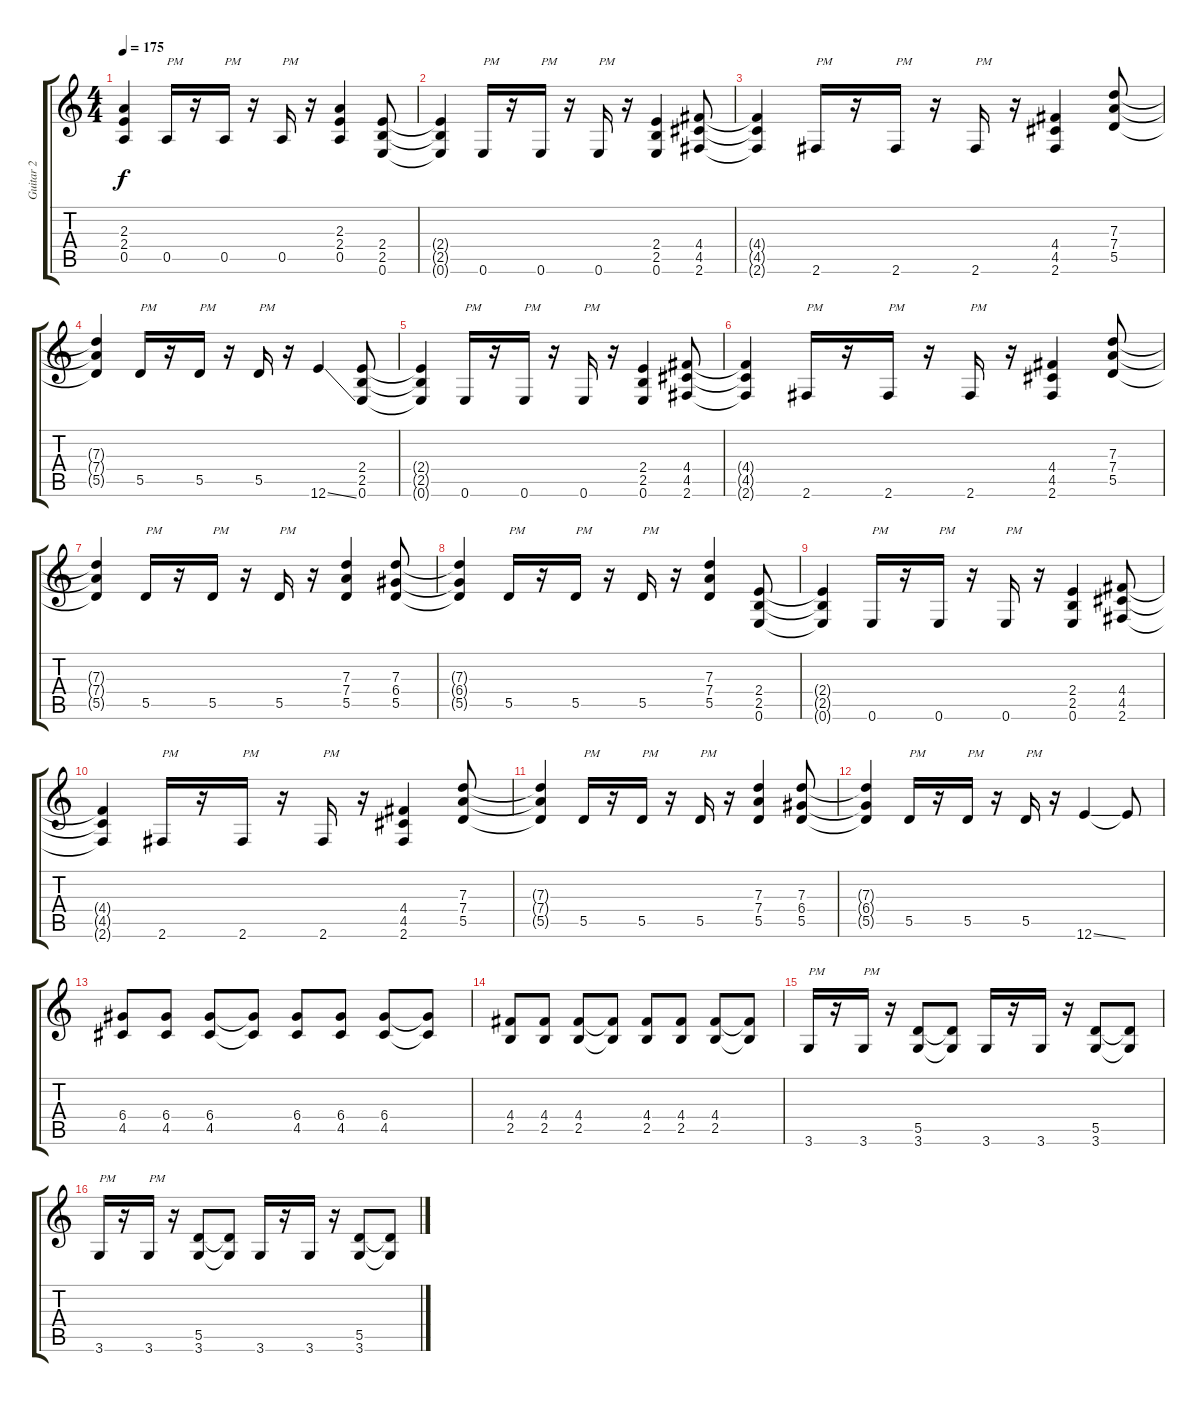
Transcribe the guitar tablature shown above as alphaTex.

\track ("Guitar 2" "Guitar 2") {instrument distortionguitar}
\staff {score tabs}
\tuning (E4 B3 G3 D3 A2 E2) {hide}
\ts (4 4)
\tempo 175
\clef g2
\ks c
(2.3{t} 2.4{t} 0.5{t}).4{dy f} 0.5.16{txt "PM"} r.16 0.5.16{txt "PM"} r.16 0.5.16{txt "PM"} r.16 (2.3 2.4 0.5).4 (2.4 2.5 0.6).8 |
(2.4{t} 2.5{t} 0.6{t}).4 0.6.16{txt "PM"} r.16 0.6.16{txt "PM"} r.16 0.6.16{txt "PM"} r.16 (2.4 2.5 0.6).4 (4.4 4.5 2.6).8 |
(4.4{t} 4.5{t} 2.6{t}).4 2.6.16{txt "PM"} r.16 2.6.16{txt "PM"} r.16 2.6.16{txt "PM"} r.16 (4.4 4.5 2.6).4 (7.3 7.4 5.5).8 |
(7.3{t} 7.4{t} 5.5{t}).4 5.5.16{txt "PM"} r.16 5.5.16{txt "PM"} r.16 5.5.16{txt "PM"} r.16 12.6{ss}.4 (2.4 2.5 0.6).8 |
(2.4{t} 2.5{t} 0.6{t}).4 0.6.16{txt "PM"} r.16 0.6.16{txt "PM"} r.16 0.6.16{txt "PM"} r.16 (2.4 2.5 0.6).4 (4.4 4.5 2.6).8 |
(4.4{t} 4.5{t} 2.6{t}).4 2.6.16{txt "PM"} r.16 2.6.16{txt "PM"} r.16 2.6.16{txt "PM"} r.16 (4.4 4.5 2.6).4 (7.3 7.4 5.5).8 |
(7.3{t} 7.4{t} 5.5{t}).4 5.5.16{txt "PM"} r.16 5.5.16{txt "PM"} r.16 5.5.16{txt "PM"} r.16 (7.3 7.4 5.5).4 (7.3 6.4 5.5).8 |
(7.3{t} 6.4{t} 5.5{t}).4 5.5.16{txt "PM"} r.16 5.5.16{txt "PM"} r.16 5.5.16{txt "PM"} r.16 (7.3 7.4 5.5).4 (2.4 2.5 0.6).8 |
(2.4{t} 2.5{t} 0.6{t}).4 0.6.16{txt "PM"} r.16 0.6.16{txt "PM"} r.16 0.6.16{txt "PM"} r.16 (2.4 2.5 0.6).4 (4.4 4.5 2.6).8 |
(4.4{t} 4.5{t} 2.6{t}).4 2.6.16{txt "PM"} r.16 2.6.16{txt "PM"} r.16 2.6.16{txt "PM"} r.16 (4.4 4.5 2.6).4 (7.3 7.4 5.5).8 |
(7.3{t} 7.4{t} 5.5{t}).4 5.5.16{txt "PM"} r.16 5.5.16{txt "PM"} r.16 5.5.16{txt "PM"} r.16 (7.3 7.4 5.5).4 (7.3 6.4 5.5).8 |
(7.3{t} 6.4{t} 5.5{t}).4 5.5.16{txt "PM"} r.16 5.5.16{txt "PM"} r.16 5.5.16{txt "PM"} r.16 12.6{ss}.4 12.6{t}.8 |
(6.4 4.5).8 (6.4 4.5).8 (6.4 4.5).8 (6.4{t} 4.5{t}).8 (6.4 4.5).8 (6.4 4.5).8 (6.4 4.5).8 (6.4{t} 4.5{t}).8 |
(4.4 2.5).8 (4.4 2.5).8 (4.4 2.5).8 (4.4{t} 2.5{t}).8 (4.4 2.5).8 (4.4 2.5).8 (4.4 2.5).8 (4.4{t} 2.5{t}).8 |
3.6.16{txt "PM"} r.16 3.6.16{txt "PM"} r.16 (5.5 3.6).8 (5.5{t} 3.6{t}).8 3.6.16 r.16 3.6.16 r.16 (5.5 3.6).8 (5.5{t} 3.6{t}).8 |
3.6.16{txt "PM"} r.16 3.6.16{txt "PM"} r.16 (5.5 3.6).8 (5.5{t} 3.6{t}).8 3.6.16 r.16 3.6.16 r.16 (5.5 3.6).8 (5.5{t} 3.6{t}).8
